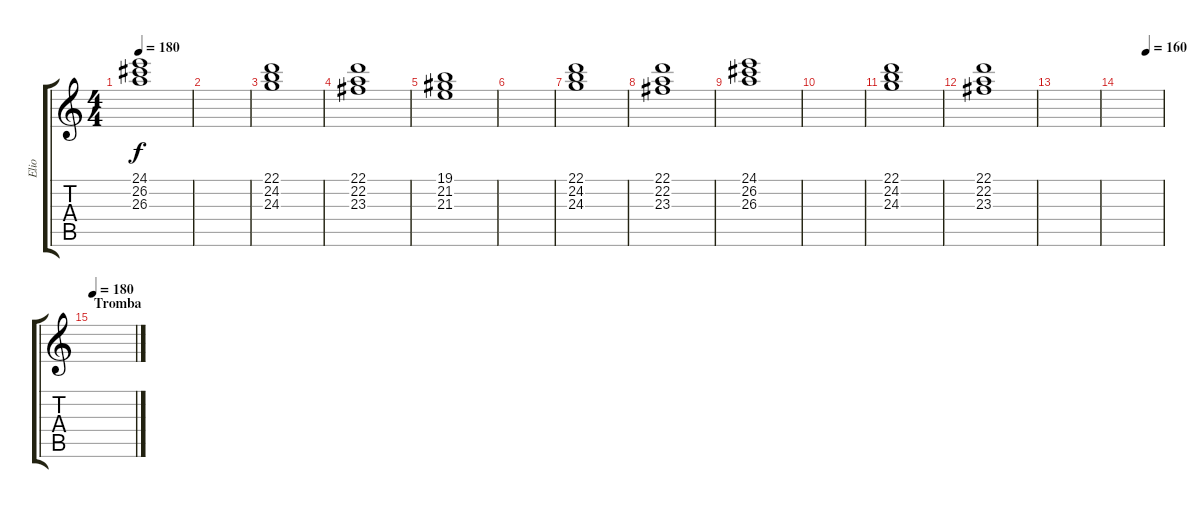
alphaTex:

\track ("Elio" "Elio") {instrument rockorgan}
\staff {score tabs}
\tuning (E4 B3 G3 D3 A2 E2) {hide}
\ts (4 4)
\tempo 180
\clef g2
\ks c
(24.1 26.2 26.3).1{dy f} |
|
(22.1 24.2 24.3).1{volume 16 instrument rockorgan} |
(22.1 22.2 23.3).1 |
(19.1 21.2 21.3).1 |
|
(22.1 24.2 24.3).1{volume 16 instrument rockorgan} |
(22.1 22.2 23.3).1 |
(24.1 26.2 26.3).1 |
|
(22.1 24.2 24.3).1{volume 16 instrument rockorgan} |
(22.1 22.2 23.3).1 |
|
\tempo (160 0.625)
|
\section ("" "Tromba")
\tempo 180
